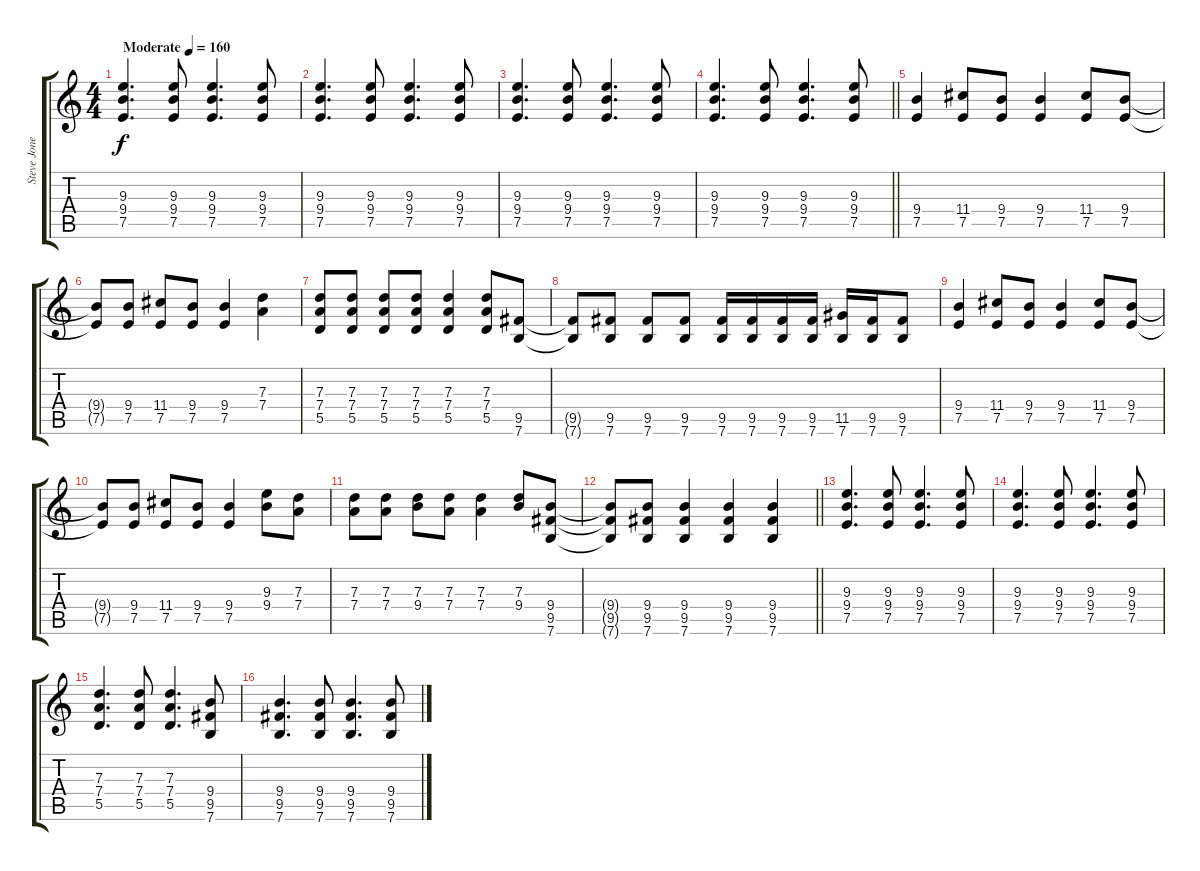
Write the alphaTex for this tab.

\track ("Steve Jones" "Steve Jone") {instrument distortionguitar}
\staff {score tabs}
\tuning (E4 B3 G3 D3 A2 E2) {hide}
\ts (4 4)
\tempo (160 "Moderate")
\clef g2
\ks c
(9.3 9.4 7.5).4{d dy f instrument distortionguitar} (9.3 9.4 7.5).8 (9.3 9.4 7.5).4{d} (9.3 9.4 7.5).8 |
(9.3 9.4 7.5).4{d} (9.3 9.4 7.5).8 (9.3 9.4 7.5).4{d} (9.3 9.4 7.5).8 |
(9.3 9.4 7.5).4{d} (9.3 9.4 7.5).8 (9.3 9.4 7.5).4{d} (9.3 9.4 7.5).8 |
\barLineRight lightlight
(9.3 9.4 7.5).4{d} (9.3 9.4 7.5).8 (9.3 9.4 7.5).4{d} (9.3 9.4 7.5).8 |
(9.4 7.5).4 (11.4 7.5).8 (9.4 7.5).8 (9.4 7.5).4 (11.4 7.5).8 (9.4 7.5).8 |
(9.4{t} 7.5{t}).8 (9.4 7.5).8 (11.4 7.5).8 (9.4 7.5).8 (9.4 7.5).4 (7.3 7.4).4 |
(7.3 7.4 5.5).8 (7.3 7.4 5.5).8 (7.3 7.4 5.5).8 (7.3 7.4 5.5).8 (7.3 7.4 5.5).4 (7.3 7.4 5.5).8 (9.5 7.6).8 |
(9.5{t} 7.6{t}).8 (9.5 7.6).8 (9.5 7.6).8 (9.5 7.6).8 (9.5 7.6).16 (9.5 7.6).16 (9.5 7.6).16 (9.5 7.6).16 (11.5 7.6).16 (9.5 7.6).16 (9.5 7.6).8 |
(9.4 7.5).4 (11.4 7.5).8 (9.4 7.5).8 (9.4 7.5).4 (11.4 7.5).8 (9.4 7.5).8 |
(9.4{t} 7.5{t}).8 (9.4 7.5).8 (11.4 7.5).8 (9.4 7.5).8 (9.4 7.5).4 (9.3 9.4).8 (7.3 7.4).8 |
(7.3 7.4).8 (7.3 7.4).8 (7.3 9.4).8 (7.3 7.4).8 (7.3 7.4).4 (7.3 9.4).8 (9.4 9.5 7.6).8 |
\barLineRight lightlight
(9.4{t} 9.5{t} 7.6{t}).8 (9.4 9.5 7.6).8 (9.4 9.5 7.6).4 (9.4 9.5 7.6).4 (9.4 9.5 7.6).4 |
(9.3 9.4 7.5).4{d} (9.3 9.4 7.5).8 (9.3 9.4 7.5).4{d} (9.3 9.4 7.5).8 |
(9.3 9.4 7.5).4{d} (9.3 9.4 7.5).8 (9.3 9.4 7.5).4{d} (9.3 9.4 7.5).8 |
(7.3 7.4 5.5).4{d} (7.3 7.4 5.5).8 (7.3 7.4 5.5).4{d} (9.4 9.5 7.6).8 |
(9.4 9.5 7.6).4{d} (9.4 9.5 7.6).8 (9.4 9.5 7.6).4{d} (9.4 9.5 7.6).8
